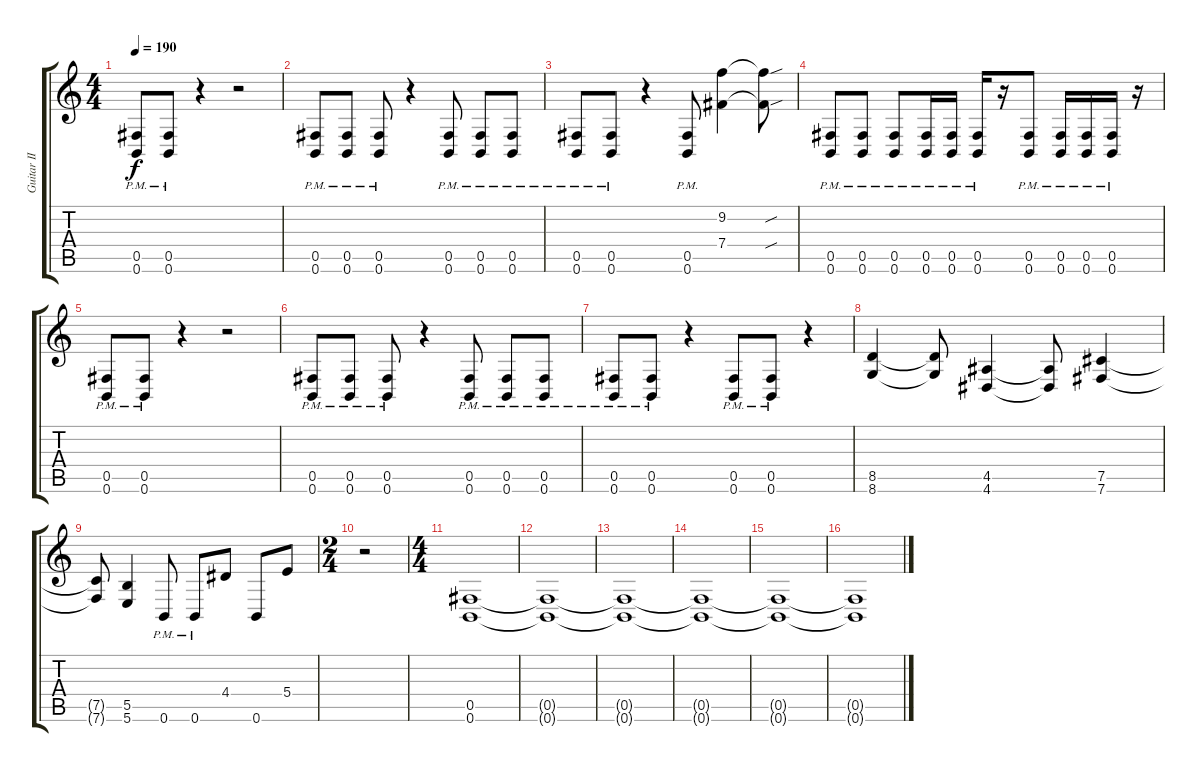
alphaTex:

\track ("Guitar II" "Guitar II") {instrument distortionguitar}
\staff {score tabs}
\tuning (Db4 Ab3 E3 B2 Gb2 B1) {hide}
\ts (4 4)
\tempo 190
\clef g2
\ks c
(0.5{pm} 0.6{pm}).8{dy f} (0.5{pm} 0.6{pm}).8 r.4 r.2 |
(0.5{pm} 0.6{pm}).8 (0.5{pm} 0.6{pm}).8 (0.5{pm} 0.6{pm}).8 r.4 (0.5{pm} 0.6{pm}).8 (0.5{pm} 0.6{pm}).8 (0.5{pm} 0.6{pm}).8 |
(0.5{pm} 0.6{pm}).8 (0.5{pm} 0.6{pm}).8 r.4 (0.5{pm} 0.6{pm}).8 (9.2 7.4).4 (9.2{sou t} 7.4{sou t}).8 |
(0.5{pm} 0.6{pm}).8 (0.5{pm} 0.6{pm}).8 (0.5{pm} 0.6{pm}).8 (0.5{pm} 0.6{pm}).16 (0.5{pm} 0.6{pm}).16 (0.5{pm} 0.6{pm}).16 r.16 (0.5{pm} 0.6{pm}).8 (0.5{pm} 0.6{pm}).16 (0.5{pm} 0.6{pm}).16 (0.5{pm} 0.6{pm}).16 r.16 |
(0.5{pm} 0.6{pm}).8 (0.5{pm} 0.6{pm}).8 r.4 r.2 |
(0.5{pm} 0.6{pm}).8 (0.5{pm} 0.6{pm}).8 (0.5{pm} 0.6{pm}).8 r.4 (0.5{pm} 0.6{pm}).8 (0.5{pm} 0.6{pm}).8 (0.5{pm} 0.6{pm}).8 |
(0.5{pm} 0.6{pm}).8 (0.5{pm} 0.6{pm}).8 r.4 (0.5{pm} 0.6{pm}).8 (0.5{pm} 0.6{pm}).8 r.4 |
(8.5 8.6).4 (8.5{t} 8.6{t}).8 (4.5 4.6).4 (4.5{t} 4.6{t}).8 (7.5 7.6).4 |
(7.5{t} 7.6{t}).8 (5.5 5.6).4 0.6{pm}.8 0.6{pm}.8 4.4.8 0.6.8 5.4.8 |
\ts (2 4)
r.2 |
\ts (4 4)
(0.5 0.6).1 |
(0.5{t} 0.6{t}).1 |
(0.5{t} 0.6{t}).1 |
(0.5{t} 0.6{t}).1{volume 0} |
(0.5{t} 0.6{t}).1 |
(0.5{t} 0.6{t}).1
